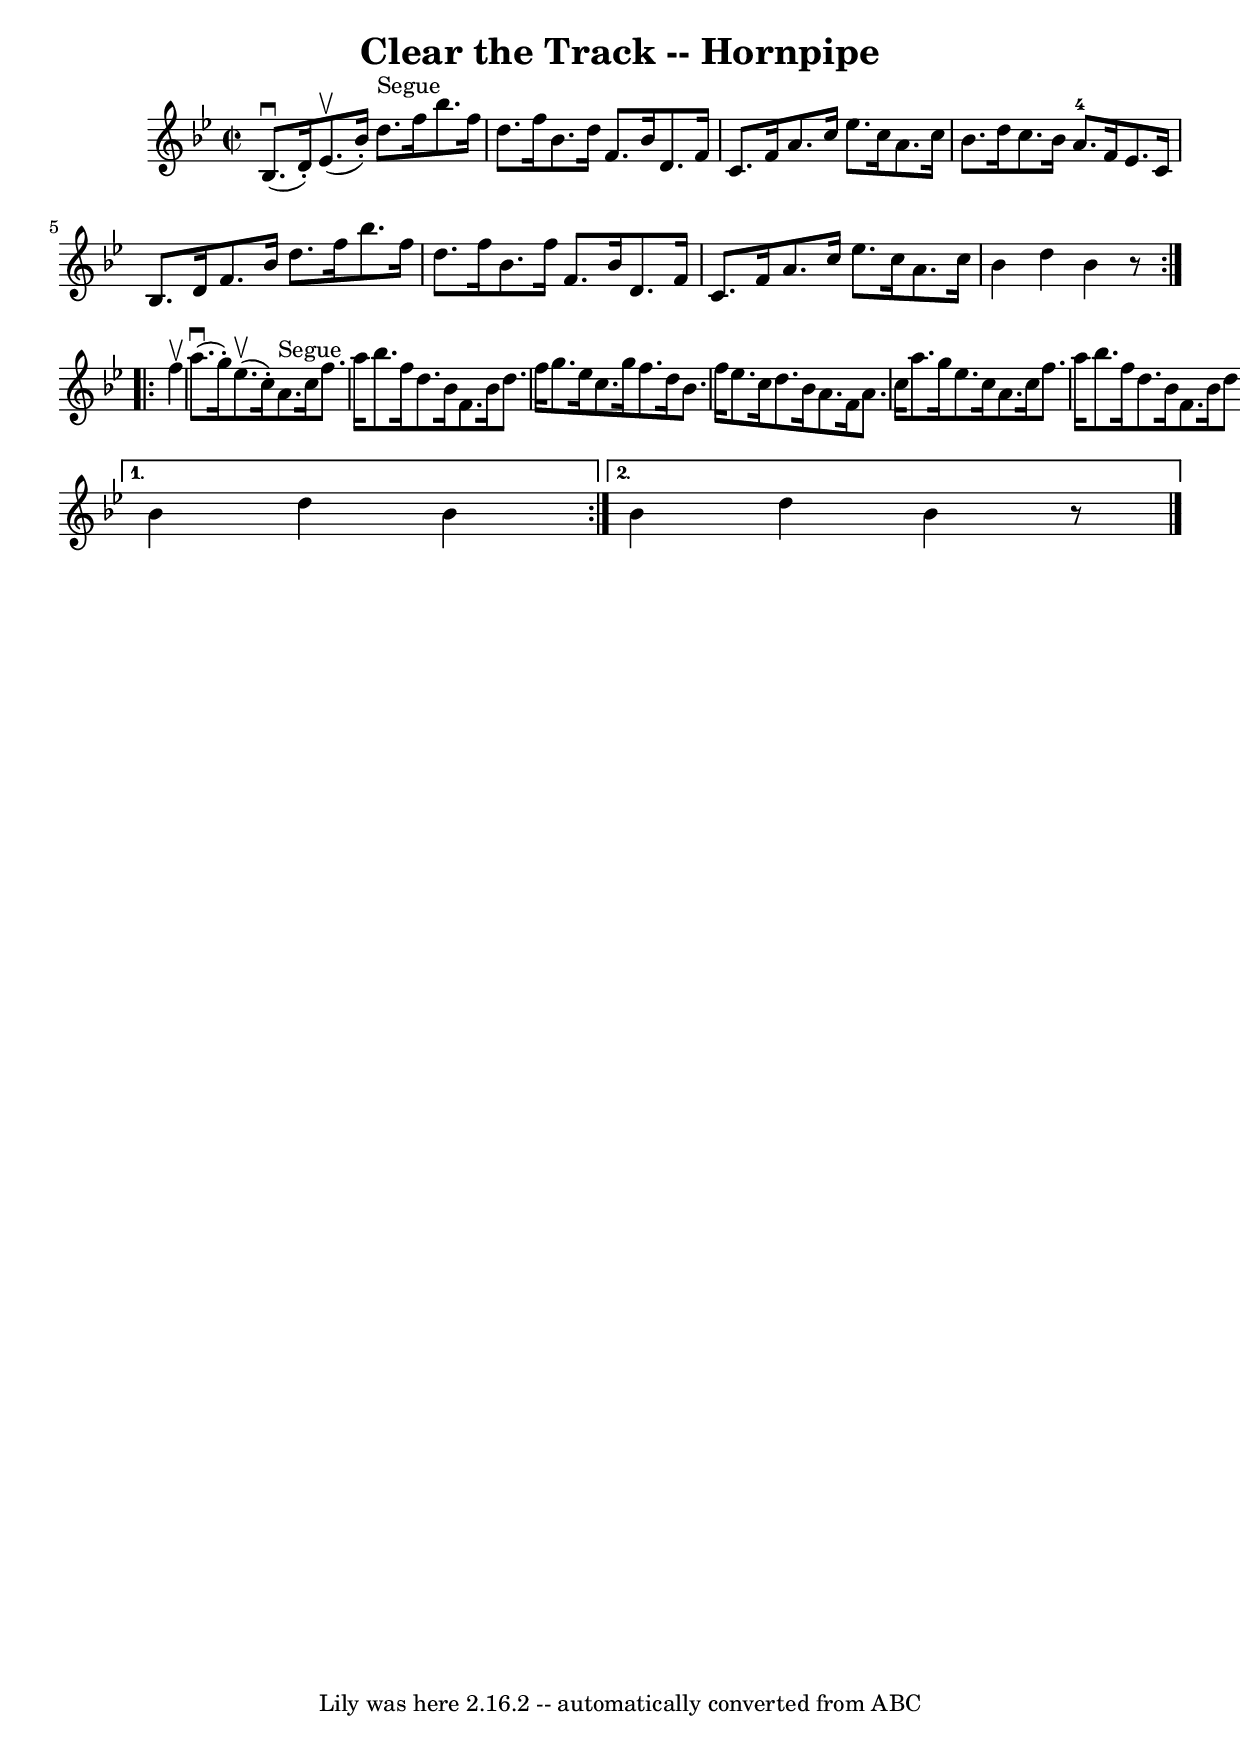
\version "2.16.2"
\include "Mammoth.ily"
\header {
  %% book = "Cole's 1000 Fiddle Tunes"
  crossRefNumber = "1"
  footnotes = ""
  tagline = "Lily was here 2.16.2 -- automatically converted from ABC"
  title = "Clear the Track -- Hornpipe"

}
voicedefault =  {



  \repeat volta 2 {

    \override Staff.TimeSignature #'style = #'C
    \time 2/2 
    \key bes \major bes8. (^\downbow d'16 -.) ees'8. 
    (^\upbow bes'16 -.) d''8.^"Segue" f''16 bes''8. f''16  
    |
    d''8. f''16 bes'8. d''16 f'8. bes'16 d'8. f'16  
    |
    c'8. f'16 a'8. c''16 ees''8. c''16 a'8. c''16 
    |
    bes'8. d''16 c''8. bes'16 a'8.-4 f'16 ees'8.  
    c'16  |
    bes8. d'16 f'8. bes'16 d''8. f''16    
    bes''8. f''16  |
    d''8. f''16 bes'8. f''16 f'8.    
    bes'16 d'8. f'16  |
    c'8. f'16 a'8. c''16 ees''8.   
    c''16 a'8. c''16  |
    bes'4 d''4 bes'4    r8 
  }     

  \repeat volta 2 {
    f''4^\upbow |
    a''8. (^\downbow g''16 -.)    
    ees''8. (^\upbow c''16 -.) a'8.^"Segue" c''16 f''8. a''16  
    |
    bes''8. f''16 d''8. bes'16 f'8. bes'16 d''8.    
    f''16  |
    g''8. ees''16 c''8. g''16 f''8. d''16    
    bes'8. f''16  |
    ees''8. c''16 d''8. bes'16 a'8. f'16 
    a'8. c''16  |
    a''8. g''16 ees''8. c''16 a'8.    
    c''16 f''8. a''16  |
    bes''8. f''16 d''8. bes'16 f'8. 
    bes'16 d''8. f''16  |
    g''8. a''16 bes''8. g''16    
    f''8. bes''16 a'8. c''16  
  } \alternative{{ bes'4 d''4 bes'4    

		 } { bes'4 d''4 bes'4    r8 \bar "|."   
		   }
	       }

}

\score{
  <<

    \context Staff="default"
    {
      \voicedefault 
      
    }

  >>
  \layout {
    
  }
  \midi {
  }

}
